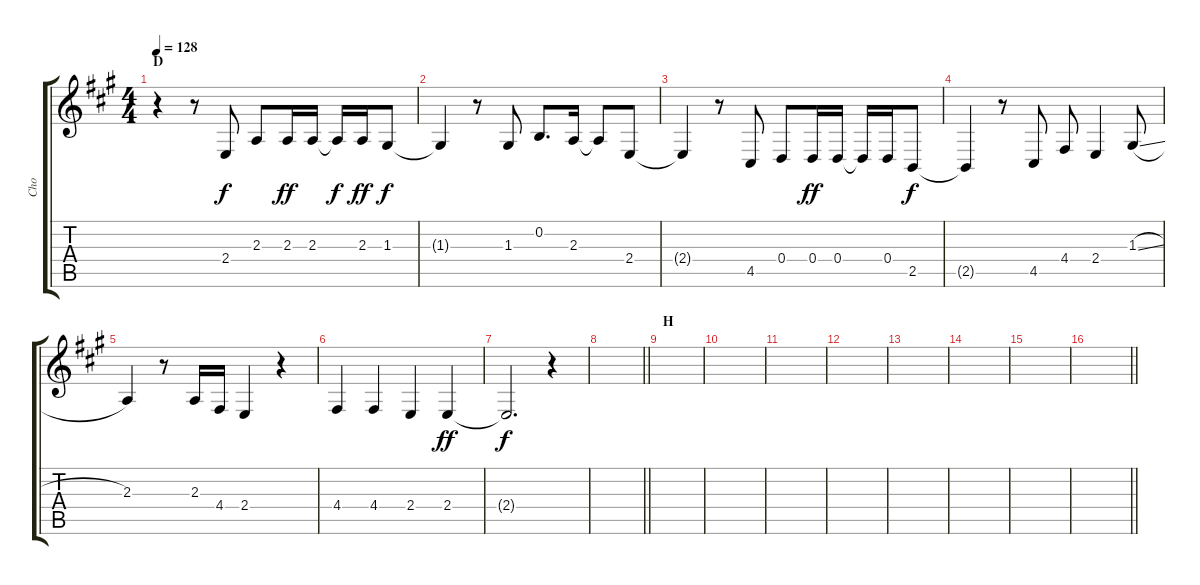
\track ("Cho" "Cho") {instrument tenorsax}
\staff {score tabs}
\tuning (E4 B3 G3 D3 A2 E2) {hide}
\ts (4 4)
\section ("" "D")
\tempo 128
\clef g2
\ks a
r.4{dy ff} r.8 2.4.8{dy f} 2.3.8 2.3.16{dy ff} 2.3.16 2.3{t}.16{dy f} 2.3.16{dy ff} 1.3.8{dy f} |
1.3{t}.4 r.8 1.3.8 0.2.8{d} 2.3.16 2.3{t}.8 2.4.8 |
2.4{t}.4 r.8 4.5.8 0.4.8 0.4.16{dy ff} 0.4.16 0.4{t}.16 0.4.16 2.5.8{dy f} |
2.5{t}.4 r.8 4.5.8 4.4.8 2.4.4 1.3{sl}.8 |
2.3.4 r.8 2.3.16 4.4.16 2.4.4 r.4 |
4.4.4 4.4.4 2.4.4 2.4.4{dy ff} |
2.4{t}.2{d dy f} r.4 |
\barLineRight lightlight
|
\section ("" "H")
|
|
|
|
|
|
|
\barLineRight lightlight
